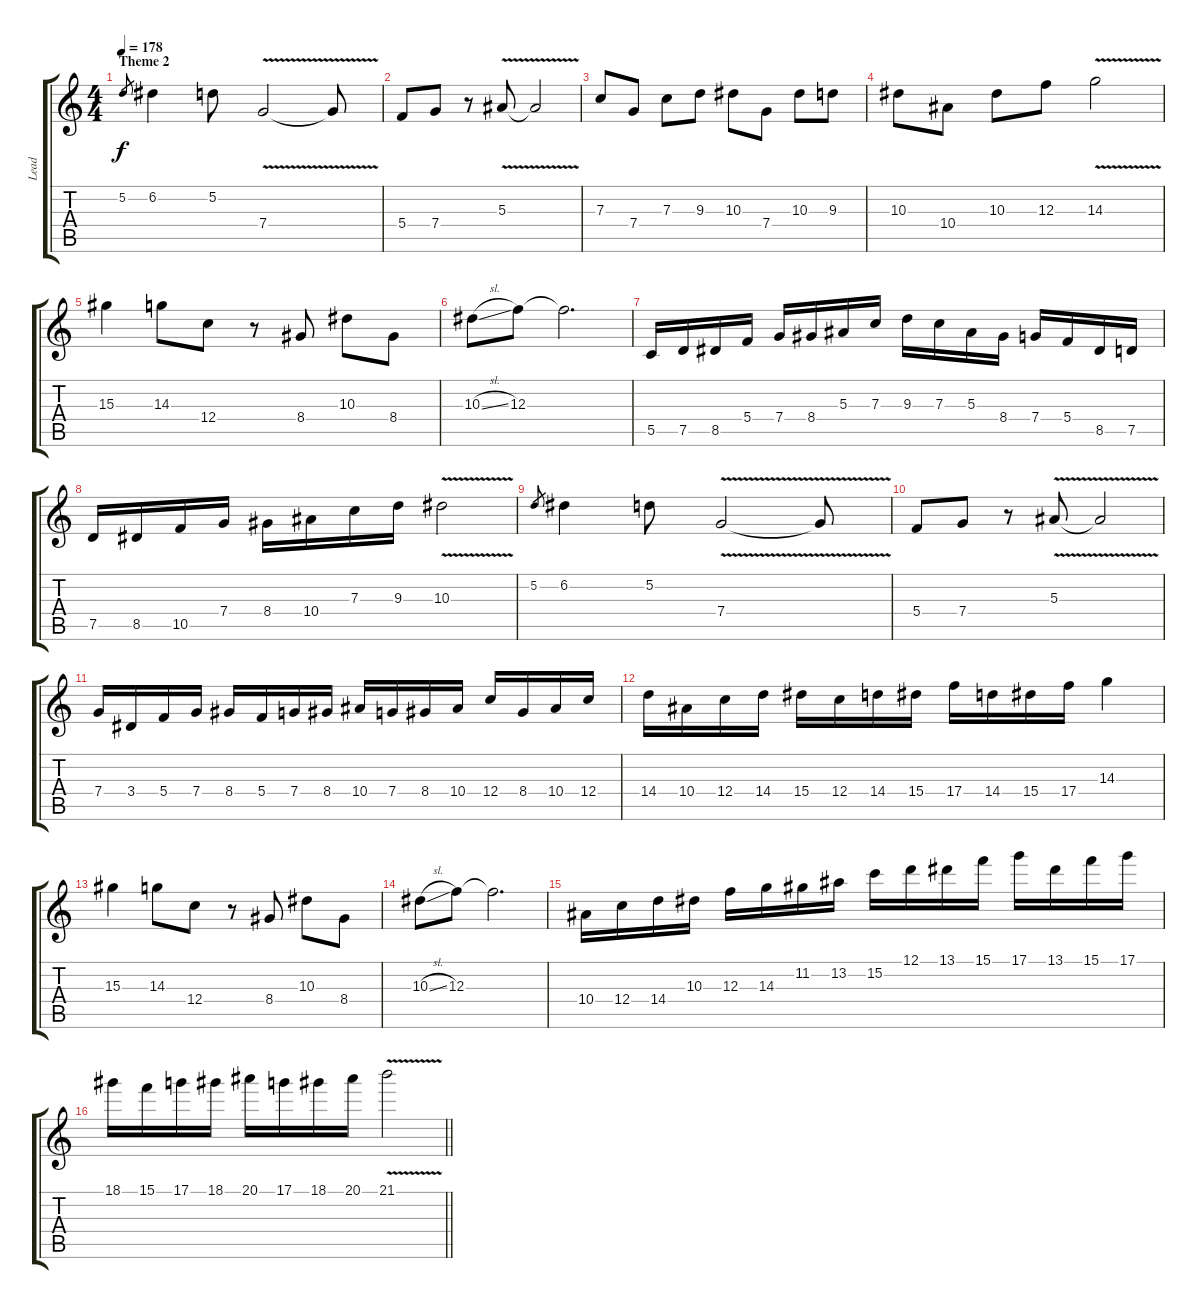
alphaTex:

\track ("Lead" "Lead") {instrument overdrivenguitar}
\staff {score tabs}
\tuning (D4 A3 F3 C3 G2 D2) {hide}
\ts (4 4)
\section ("" "Theme 2")
\tempo 178
\clef g2
\ks c
5.2.8{gr dy f} 6.2.4 5.2.8 7.4{v}.2 7.4{t}.8 |
5.4.8 7.4.8 r.8 5.3{v}.8 5.3{v t}.2 |
7.3.8 7.4.8 7.3.8 9.3.8 10.3.8 7.4.8 10.3.8 9.3.8 |
10.3.8 10.4.8 10.3.8 12.3.8 14.3{v}.2 |
15.3.4 14.3.8 12.4.8 r.8 8.4.8 10.3.8 8.4.8 |
10.3{sl}.8 12.3.8 12.3{t}.2{d} |
5.5.16 7.5.16 8.5.16 5.4.16 7.4.16 8.4.16 5.3.16 7.3.16 9.3.16 7.3.16 5.3.16 8.4.16 7.4.16 5.4.16 8.5.16 7.5.16 |
7.5.16 8.5.16 10.5.16 7.4.16 8.4.16 10.4.16 7.3.16 9.3.16 10.3{v}.2 |
5.2.8{gr} 6.2.4 5.2.8 7.4{v}.2 7.4{t}.8 |
5.4.8 7.4.8 r.8 5.3{v}.8 5.3{v t}.2 |
7.4.16 3.4.16 5.4.16 7.4.16 8.4.16 5.4.16 7.4.16 8.4.16 10.4.16 7.4.16 8.4.16 10.4.16 12.4.16 8.4.16 10.4.16 12.4.16 |
14.4.16 10.4.16 12.4.16 14.4.16 15.4.16 12.4.16 14.4.16 15.4.16 17.4.16 14.4.16 15.4.16 17.4.16 14.3.4 |
15.3.4 14.3.8 12.4.8 r.8 8.4.8 10.3.8 8.4.8 |
10.3{sl}.8 12.3.8 12.3{t}.2{d} |
10.4.16 12.4.16 14.4.16 10.3.16 12.3.16 14.3.16 11.2.16 13.2.16 15.2.16 12.1.16 13.1.16 15.1.16 17.1.16 13.1.16 15.1.16 17.1.16 |
\barLineRight lightlight
18.1.16 15.1.16 17.1.16 18.1.16 20.1.16 17.1.16 18.1.16 20.1.16 21.1{v}.2
